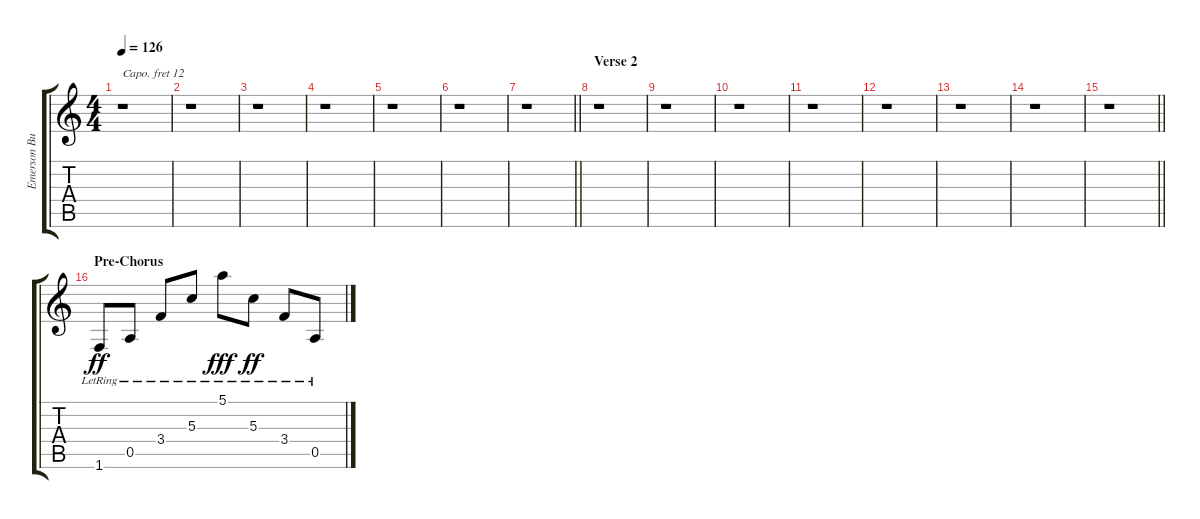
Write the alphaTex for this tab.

\track ("Emerson Burton (Keyboard)" "Emerson Bu") {instrument acousticgrandpiano}
\staff {score tabs}
\capo 12
\tuning (E4 B3 G3 D3 A2 E2) {hide}
\ts (4 4)
\tempo 126
\clef g2
\ks c
r.1{dy ff} |
r.1 |
r.1 |
r.1 |
r.1 |
r.1 |
\barLineRight lightlight
r.1 |
\section ("" "Verse 2")
r.1 |
r.1 |
r.1 |
r.1 |
r.1 |
r.1 |
r.1 |
\barLineRight lightlight
r.1 |
\section ("" "Pre-Chorus")
1.6{lr}.8 0.5{lr}.8 3.4{lr}.8 5.3{lr}.8 5.1{lr}.8{dy fff} 5.3{lr}.8{dy ff} 3.4{lr}.8 0.5{lr}.8
